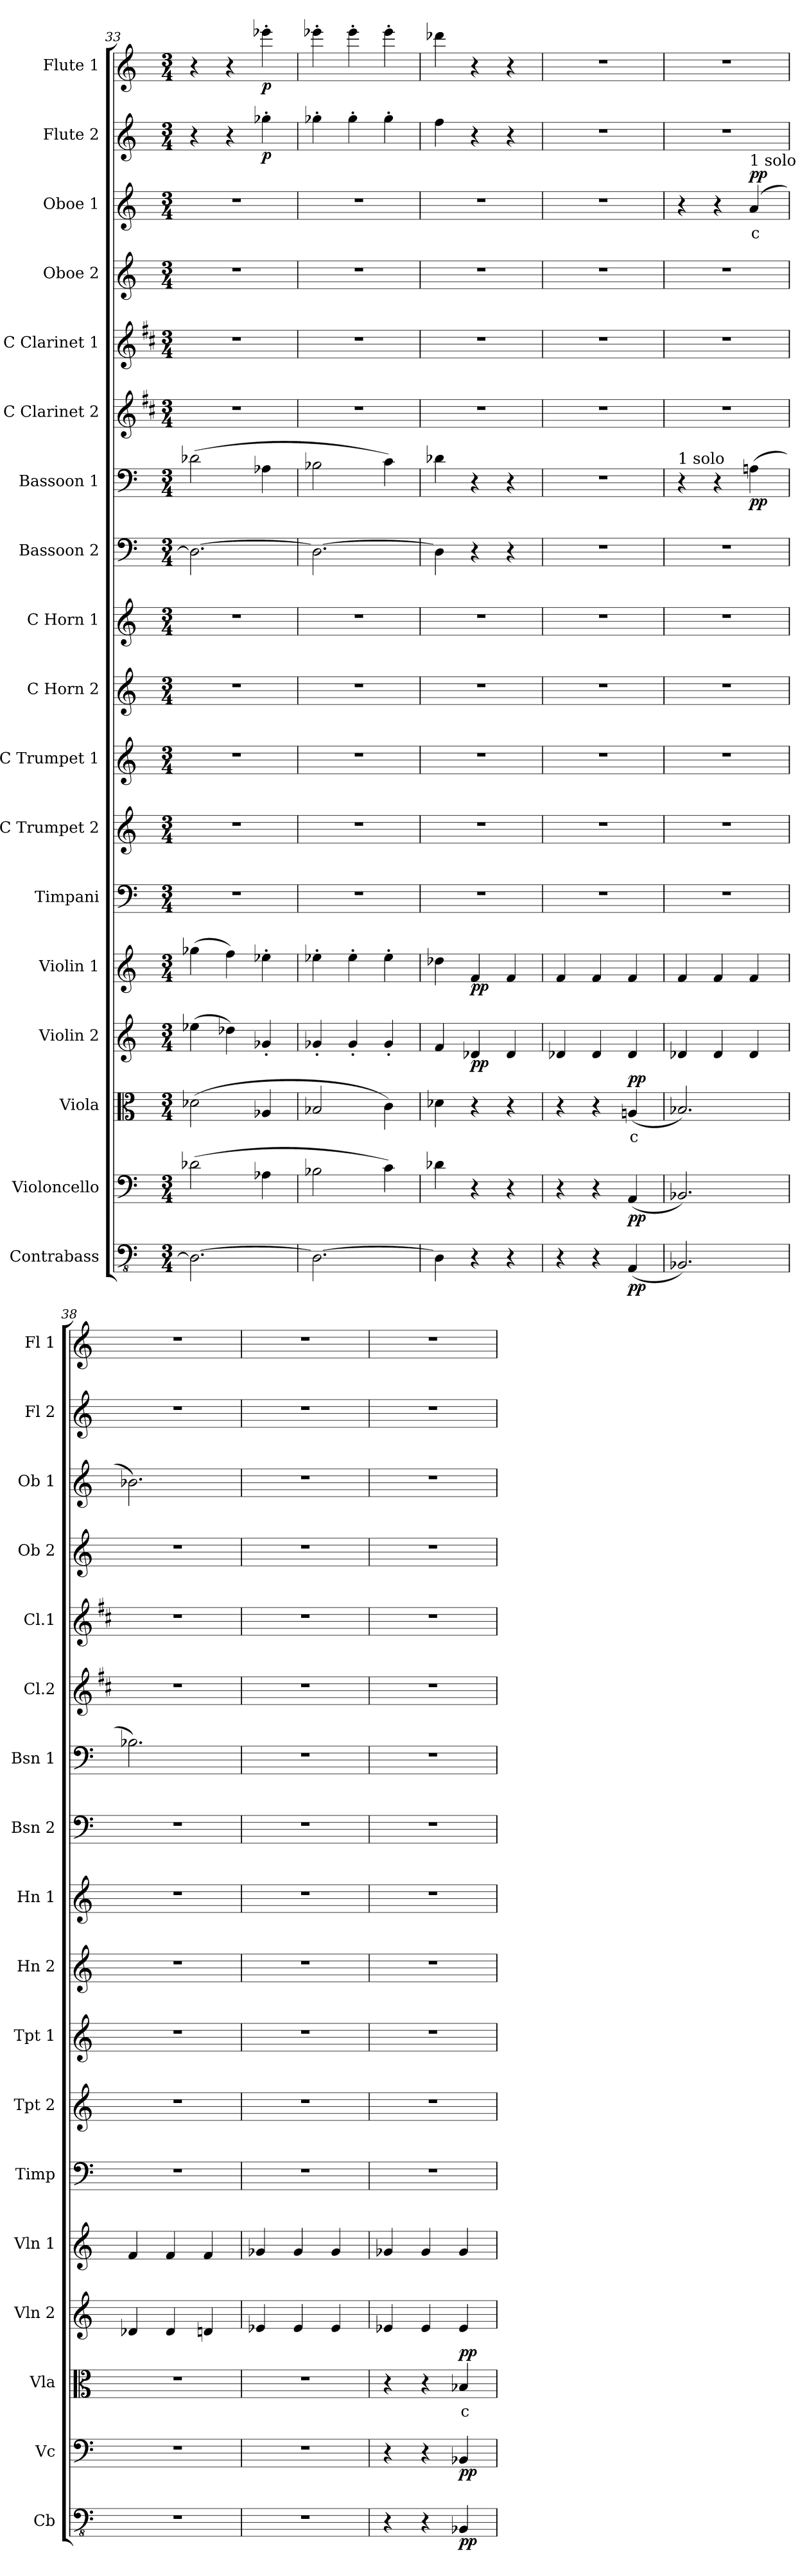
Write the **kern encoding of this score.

**kern	**dynam	**kern	**dynam	**kern	**text	**dynam	**kern	**dynam	**kern	**dynam	**kern	**kern	**kern	**kern	**kern	**kern	**kern	**dynam	**kern	**kern	**kern	**kern	**text	**dynam	**kern	**dynam	**kern	**dynam
*part18	*part18	*part17	*part17	*part16	*part16	*part16	*part15	*part15	*part14	*part14	*part13	*part12	*part11	*part10	*part9	*part8	*part7	*part7	*part6	*part5	*part4	*part3	*part3	*part3	*part2	*part2	*part1	*part1
*staff18	*staff18	*staff17	*staff17	*staff16	*staff16	*staff16	*staff15	*staff15	*staff14	*staff14	*staff13	*staff12	*staff11	*staff10	*staff9	*staff8	*staff7	*staff7	*staff6	*staff5	*staff4	*staff3	*staff3	*staff3	*staff2	*staff2	*staff1	*staff1
*I"Contrabass	*	*I"Violoncello	*	*I"Viola	*	*	*I"Violin 2	*	*I"Violin 1	*	*I"Timpani	*I"C Trumpet 2	*I"C Trumpet 1	*I"C Horn 2	*I"C Horn 1	*I"Bassoon 2	*I"Bassoon 1	*	*I"C Clarinet 2	*I"C Clarinet 1	*I"Oboe 2	*I"Oboe 1	*	*	*I"Flute 2	*	*I"Flute 1	*
*I'Cb	*	*I'Vc	*	*I'Vla	*	*	*I'Vln 2	*	*I'Vln 1	*	*I'Timp	*I'Tpt 2	*I'Tpt 1	*I'Hn 2	*I'Hn 1	*I'Bsn 2	*I'Bsn 1	*	*I'Cl.2	*I'Cl.1	*I'Ob 2	*I'Ob 1	*	*	*I'Fl 2	*	*I'Fl 1	*
*clefFv4	*	*clefF4	*	*clefC3	*	*	*clefG2	*	*clefG2	*	*clefF4	*clefG2	*clefG2	*clefG2	*clefG2	*clefF4	*clefF4	*	*clefG2	*clefG2	*clefG2	*clefG2	*	*	*clefG2	*	*clefG2	*
*	*	*	*	*	*	*	*	*	*	*	*	*	*	*ITrd7c12	*ITrd7c12	*	*	*	*ITrd1c2	*ITrd1c2	*	*	*	*	*	*	*	*
*k[]	*	*k[]	*	*k[]	*	*	*k[]	*	*k[]	*	*k[]	*k[]	*k[]	*k[]	*k[]	*k[]	*k[]	*	*k[]	*k[]	*k[]	*k[]	*	*	*k[]	*	*k[]	*
*M3/4	*	*M3/4	*	*M3/4	*	*	*M3/4	*	*M3/4	*	*M3/4	*M3/4	*M3/4	*M3/4	*M3/4	*M3/4	*M3/4	*	*M3/4	*M3/4	*M3/4	*M3/4	*	*	*M3/4	*	*M3/4	*
=33	=33	=33	=33	=33	=33	=33	=33	=33	=33	=33	=33	=33	=33	=33	=33	=33	=33	=33	=33	=33	=33	=33	=33	=33	=33	=33	=33	=33
2.DD-\_	.	(>2d-X\	.	(>2d-X\	.	.	(>4ee-X\	.	(>4gg-X\	.	2.r	2.r	2.r	2.r	2.r	2.D-\_	(>2d-X\	.	2.r	2.r	2.r	2.r	.	.	4r	.	4r	.
.	.	.	.	.	.	.	4dd-X\)	.	4ff\)	.	.	.	.	.	.	.	.	.	.	.	.	.	.	.	4r	.	4r	.
!	!	!	!	!	!	!	!	!	!	!	!	!	!	!	!	!	!	!	!	!	!	!	!	!	!	!LO:DY:b	!	!LO:DY:b
.	.	4A-X\	.	4A-X/	.	.	4g-X'/	.	4ee-X'\	.	.	.	.	.	.	.	4A-X\	.	.	.	.	.	.	.	4gg-X'\	p	4eee-X'\	p
=34	=34	=34	=34	=34	=34	=34	=34	=34	=34	=34	=34	=34	=34	=34	=34	=34	=34	=34	=34	=34	=34	=34	=34	=34	=34	=34	=34	=34
2.DD-\_	.	2B-X\	.	2B-X/	.	.	4g-X'/	.	4ee-X'\	.	2.r	2.r	2.r	2.r	2.r	2.D-\_	2B-X\	.	2.r	2.r	2.r	2.r	.	.	4gg-X'\	.	4eee-X'\	.
.	.	.	.	.	.	.	4g-'/	.	4ee-'\	.	.	.	.	.	.	.	.	.	.	.	.	.	.	.	4gg-'\	.	4eee-'\	.
.	.	4c\)	.	4c\)	.	.	4g-'/	.	4ee-'\	.	.	.	.	.	.	.	4c\)	.	.	.	.	.	.	.	4gg-'\	.	4eee-'\	.
=35	=35	=35	=35	=35	=35	=35	=35	=35	=35	=35	=35	=35	=35	=35	=35	=35	=35	=35	=35	=35	=35	=35	=35	=35	=35	=35	=35	=35
4DD-\]	.	4d-X\	.	4d-X\	.	.	4f/	.	4dd-X\	.	2.r	2.r	2.r	2.r	2.r	4D-\]	4d-X\	.	2.r	2.r	2.r	2.r	.	.	4ff\	.	4ddd-X\	.
!	!	!	!	!	!	!	!	!LO:DY:b	!	!LO:DY:b	!	!	!	!	!	!	!	!	!	!	!	!	!	!	!	!	!	!
4r	.	4r	.	4r	.	.	4d-X/	pp	4f/	pp	.	.	.	.	.	4r	4r	.	.	.	.	.	.	.	4r	.	4r	.
4r	.	4r	.	4r	.	.	4d-/	.	4f/	.	.	.	.	.	.	4r	4r	.	.	.	.	.	.	.	4r	.	4r	.
=36	=36	=36	=36	=36	=36	=36	=36	=36	=36	=36	=36	=36	=36	=36	=36	=36	=36	=36	=36	=36	=36	=36	=36	=36	=36	=36	=36	=36
4r	.	4r	.	4r	.	.	4d-X/	.	4f/	.	2.r	2.r	2.r	2.r	2.r	2.r	2.r	.	2.r	2.r	2.r	2.r	.	.	2.r	.	2.r	.
4r	.	4r	.	4r	.	.	4d-/	.	4f/	.	.	.	.	.	.	.	.	.	.	.	.	.	.	.	.	.	.	.
!	!LO:DY:b	!	!LO:DY:b	!	!LO:LY:b:color=#FF0000	!LO:DY:b	!	!	!	!	!	!	!	!	!	!	!	!	!	!	!	!	!	!	!	!	!	!
(<4AAA/	pp	(<4AA/	pp	(<4An/	c	pp	4d-/	.	4f/	.	.	.	.	.	.	.	.	.	.	.	.	.	.	.	.	.	.	.
=37	=37	=37	=37	=37	=37	=37	=37	=37	=37	=37	=37	=37	=37	=37	=37	=37	=37	=37	=37	=37	=37	=37	=37	=37	=37	=37	=37	=37
!	!	!	!	!	!	!	!	!	!	!	!	!	!	!	!	!	!LO:TX:a:t=1 solo	!	!	!	!	!	!	!	!	!	!	!
2.BBB-X/)	.	2.BB-X/)	.	2.B-X/)	.	.	4d-X/	.	4f/	.	2.r	2.r	2.r	2.r	2.r	2.r	4r	.	2.r	2.r	2.r	4r	.	.	2.r	.	2.r	.
.	.	.	.	.	.	.	4d-/	.	4f/	.	.	.	.	.	.	.	4r	.	.	.	.	4r	.	.	.	.	.	.
!	!	!	!	!	!	!	!	!	!	!	!	!	!	!	!	!	!	!	!	!	!	!LO:TX:a:t=1 solo	!	!	!	!	!	!
!	!	!	!	!	!	!	!	!	!	!	!	!	!	!	!	!	!	!LO:DY:b	!	!	!	!	!LO:LY:b:color=#FF0000	!LO:DY:b	!	!	!	!
.	.	.	.	.	.	.	4d-/	.	4f/	.	.	.	.	.	.	.	(>4An\	pp	.	.	.	(<4a/	c	pp	.	.	.	.
=38	=38	=38	=38	=38	=38	=38	=38	=38	=38	=38	=38	=38	=38	=38	=38	=38	=38	=38	=38	=38	=38	=38	=38	=38	=38	=38	=38	=38
2.r	.	2.r	.	2.r	.	.	4d-X/	.	4f/	.	2.r	2.r	2.r	2.r	2.r	2.r	2.B-X\)	.	2.r	2.r	2.r	2.b-X\)	.	.	2.r	.	2.r	.
.	.	.	.	.	.	.	4d-/	.	4f/	.	.	.	.	.	.	.	.	.	.	.	.	.	.	.	.	.	.	.
.	.	.	.	.	.	.	4dn/	.	4f/	.	.	.	.	.	.	.	.	.	.	.	.	.	.	.	.	.	.	.
=39	=39	=39	=39	=39	=39	=39	=39	=39	=39	=39	=39	=39	=39	=39	=39	=39	=39	=39	=39	=39	=39	=39	=39	=39	=39	=39	=39	=39
2.r	.	2.r	.	2.r	.	.	4e-X/	.	4g-X/	.	2.r	2.r	2.r	2.r	2.r	2.r	2.r	.	2.r	2.r	2.r	2.r	.	.	2.r	.	2.r	.
.	.	.	.	.	.	.	4e-/	.	4g-/	.	.	.	.	.	.	.	.	.	.	.	.	.	.	.	.	.	.	.
.	.	.	.	.	.	.	4e-/	.	4g-/	.	.	.	.	.	.	.	.	.	.	.	.	.	.	.	.	.	.	.
=40	=40	=40	=40	=40	=40	=40	=40	=40	=40	=40	=40	=40	=40	=40	=40	=40	=40	=40	=40	=40	=40	=40	=40	=40	=40	=40	=40	=40
4r	.	4r	.	4r	.	.	4e-X/	.	4g-X/	.	2.r	2.r	2.r	2.r	2.r	2.r	2.r	.	2.r	2.r	2.r	2.r	.	.	2.r	.	2.r	.
4r	.	4r	.	4r	.	.	4e-/	.	4g-/	.	.	.	.	.	.	.	.	.	.	.	.	.	.	.	.	.	.	.
!	!LO:DY:b	!	!LO:DY:b	!	!LO:LY:b:color=#FF0000	!LO:DY:b	!	!	!	!	!	!	!	!	!	!	!	!	!	!	!	!	!	!	!	!	!	!
4BBB-X/	pp	4BB-X/	pp	4B-X/	c	pp	4e-/	.	4g-/	.	.	.	.	.	.	.	.	.	.	.	.	.	.	.	.	.	.	.
=	=	=	=	=	=	=	=	=	=	=	=	=	=	=	=	=	=	=	=	=	=	=	=	=	=	=	=	=
*-	*-	*-	*-	*-	*-	*-	*-	*-	*-	*-	*-	*-	*-	*-	*-	*-	*-	*-	*-	*-	*-	*-	*-	*-	*-	*-	*-	*-
